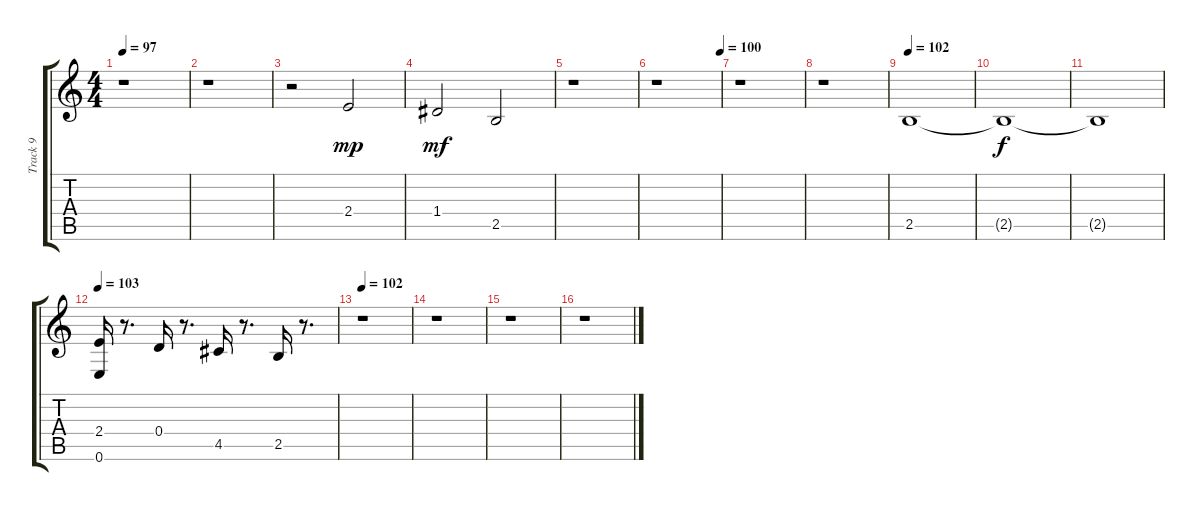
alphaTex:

\track ("Track 9" "Track 9") {instrument electricbassfinger}
\staff {score tabs}
\tuning (E4 B3 G3 D3 A2 E2) {hide}
\ts (4 4)
\tempo 97
\clef g2
\ks c
r.1{dy f} |
r.1 |
r.2 2.4.2{dy mp instrument tuba} |
1.4.2{dy mf} 2.5.2 |
r.1 |
\tempo (100 1)
r.1 |
r.1 |
r.1 |
\tempo 102
2.5.1 |
2.5{t}.1{dy f} |
2.5{t}.1 |
\tempo 103
(2.4 0.6).16 r.8{d} 0.4.16 r.8{d} 4.5.16 r.8{d} 2.5.16 r.8{d} |
\tempo 102
r.1 |
r.1 |
r.1 |
r.1
